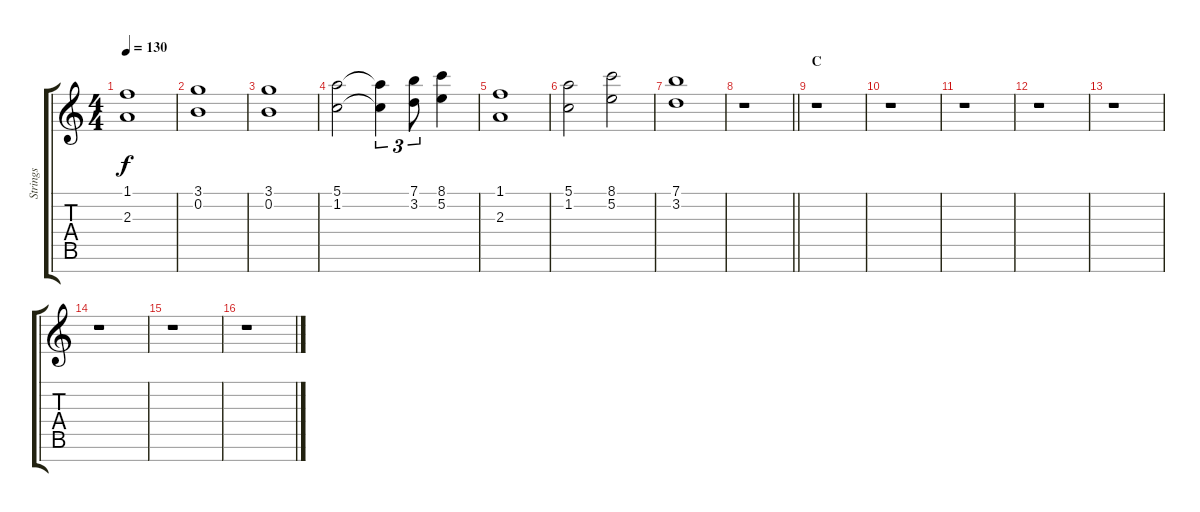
\track ("Strings" "Strings") {instrument stringensemble1}
\staff {score tabs}
\tuning (E5 B4 G4 D4 A3 E3 B2) {hide}
\ts (4 4)
\tempo 130
\clef g2
\ks c
(1.1 2.3).1{dy f} |
(3.1 0.2).1 |
(3.1 0.2).1 |
(5.1 1.2).2 (5.1{t} 1.2{t}).4{tu (3 2)} (7.1 3.2).8{tu (3 2)} (8.1 5.2).4 |
(1.1 2.3).1 |
(5.1 1.2).2 (8.1 5.2).2 |
(7.1 3.2).1 |
\barLineRight lightlight
r.1 |
\section ("" "C")
r.1 |
r.1 |
r.1 |
r.1 |
r.1 |
r.1 |
r.1 |
r.1
